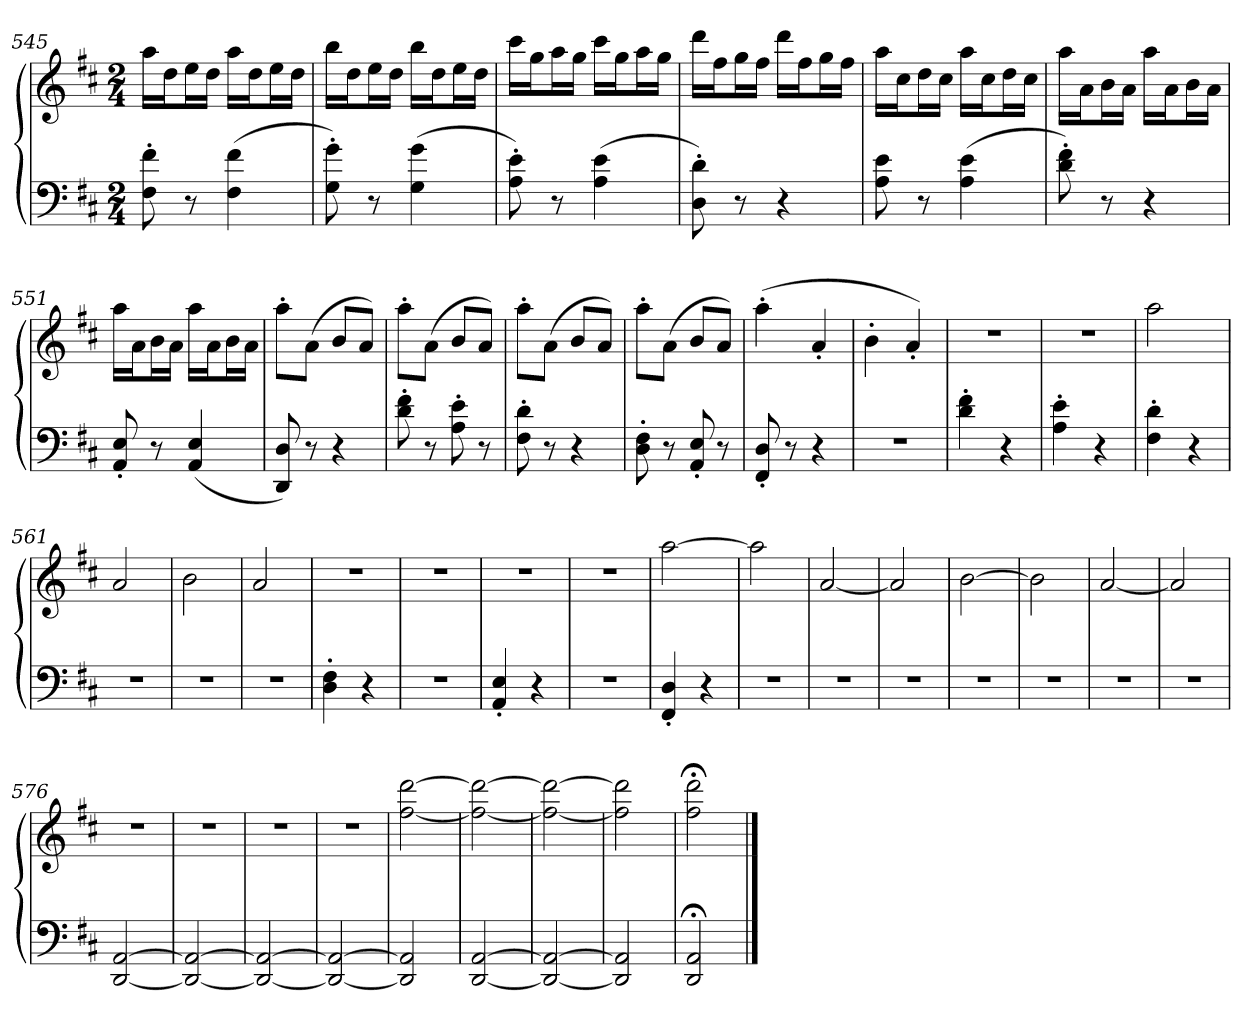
**kern	**kern
*part1	*part1
*staff2	*staff1
*clefF4	*clefG2
*k[f#c#]	*k[f#c#]
*D:	*D:
*M2/4	*M2/4
=545	=545
8F#' 8f#'	16aa\LL
.	16dd\J
8r	16ee\L
.	16dd\JJ
(4F# 4f#	16aa\LL
.	16dd\J
.	16ee\L
.	16dd\JJ
=546	=546
8G' 8g')	16bb\LL
.	16dd\J
8r	16ee\L
.	16dd\JJ
(4G 4g	16bb\LL
.	16dd\J
.	16ee\L
.	16dd\JJ
=547	=547
8A' 8e')	16ccc#\LL
.	16gg\J
8r	16aa\L
.	16gg\JJ
(4A 4e	16ccc#\LL
.	16gg\J
.	16aa\L
.	16gg\JJ
=548	=548
8D' 8d')	16ddd\LL
.	16ff#\J
8r	16gg\L
.	16ff#\JJ
4r	16ddd\LL
.	16ff#\J
.	16gg\L
.	16ff#\JJ
=549	=549
8A 8e	16aa\LL
.	16cc#\J
8r	16dd\L
.	16cc#\JJ
(4A 4e	16aa\LL
.	16cc#\J
.	16dd\L
.	16cc#\JJ
=550	=550
8d' 8f#')	16aa\LL
.	16a\J
8r	16b\L
.	16a\JJ
4r	16aa\LL
.	16a\J
.	16b\L
.	16a\JJ
=551	=551
8AA' 8E'	16aa\LL
.	16a\J
8r	16b\L
.	16a\JJ
(4AA 4E	16aa\LL
.	16a\J
.	16b\L
.	16a\JJ
=552	=552
8DD 8D)	8aa'\L
8r	(8a\J
4r	8b/L
.	8a/J)
=553	=553
8d' 8f#'	8aa'\L
8r	(8a\J
8A' 8e'	8b/L
8r	8a/J)
=554	=554
8F#' 8d'	8aa'\L
8r	(8a\J
4r	8b/L
.	8a/J)
=555	=555
8D' 8F#'	8aa'\L
8r	(8a\J
8AA' 8E'	8b/L
8r	8a/J)
=556	=556
8FF#' 8D'	(4aa'
8r	.
4r	4a'
=557	=557
2r	4b'
.	4a')
=558	=558
4d' 4f#'	2r
4r	.
=559	=559
4A' 4e'	2r
4r	.
=560	=560
4F#' 4d'	2aa
4r	.
=561	=561
2r	2a
=562	=562
2r	2b
=563	=563
2r	2a
=564	=564
4D' 4F#'	2r
4r	.
=565	=565
2r	2r
=566	=566
4AA' 4E'	2r
4r	.
=567	=567
2r	2r
=568	=568
4FF#' 4D'	[2aa
4r	.
=569	=569
2r	2aa]
=570	=570
2r	[2a
=571	=571
2r	2a]
=572	=572
2r	[2b
=573	=573
2r	2b]
=574	=574
2r	[2a
=575	=575
2r	2a]
=576	=576
[2DD [2AA	2r
=577	=577
2DD_ 2AA_	2r
=578	=578
2DD_ 2AA_	2r
=579	=579
2DD_ 2AA_	2r
=580	=580
2DD] 2AA]	[2ff# [2ddd
=581	=581
[2DD [2AA	2ff#_ 2ddd_
=582	=582
2DD_ 2AA_	2ff#_ 2ddd_
=583	=583
2DD] 2AA]	2ff#] 2ddd]
=584	=584
2DD;< 2AA;<	2ff#;< 2ddd;<
==	==
*-	*-
